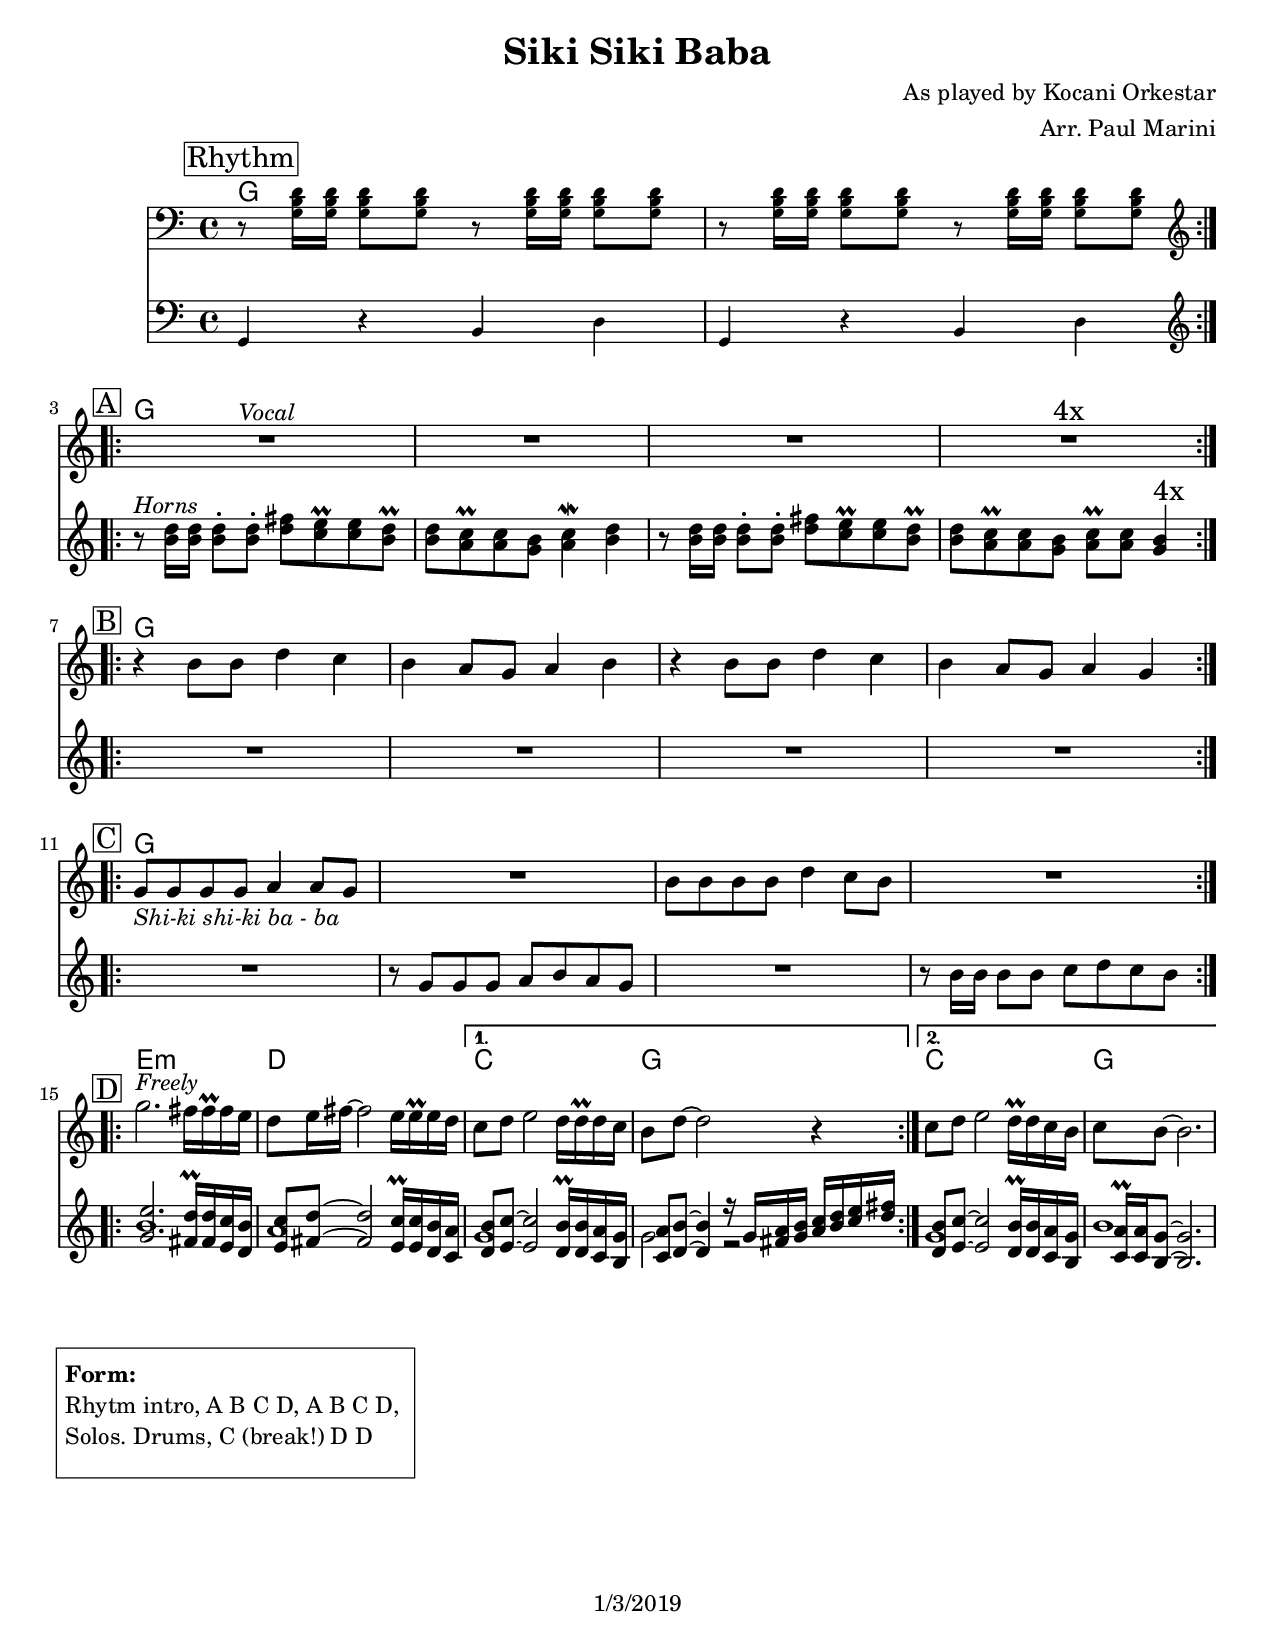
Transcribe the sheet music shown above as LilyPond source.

\version "2.18.2"

\header {
	title = "Siki Siki Baba"
	composer = "As played by Kocani Orkestar"
	arranger = "Arr. Paul Marini"
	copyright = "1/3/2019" %date of latest edits
}
\paper {
  #(set-paper-size "letter")
  }


slash = {
	\override NoteHead #'style = #'slash
	\override Stem #'transparent = ##t
}

noslash = {
	\revert NoteHead #'style
	\revert Stem #'transparent
}

the_form = %Form
	\markup { \box \column {
	\line { " " }
	\line { \bold " Form: " }
	\line { " Rhytm intro, A B C D, A B C D,  " }
	\line { " Solos. Drums, C (break!) D D " }
	\line { " " }
	}}

test = { \relative c' { \tempo 4 = 80 \set Score.markFormatter = #format-mark-box-letters
	\repeat volta 2 {
	}
}
}

%{ ornament conventions, a/o 10/2017
%	\prall		regular up ornament, metric
%	\lineprall	quick, nonmetric up ornament	(was \mordent)
%	\mordent		regular down ornament, nonmetric	(was \upbow)
%	\prallprall	consecutive up ornaments, metric
% \trill		trill
%	\turn		turn of some sort
%}

vocal = { \relative c' { \set Score.markFormatter = #format-mark-box-letters

	\clef bass \tiny
	\mark \markup { \box "Rhythm" }
	\repeat volta 2 {
		r8 <g b d>16 <g b d> <g b d>8 <g b d> r8 <g b d>16 <g b d> <g b d>8 <g b d> |
		r8 <g b d>16 <g b d> <g b d>8 <g b d> r8 <g b d>16 <g b d> <g b d>8 <g b d> |
	}
	\break

	\clef treble \normalsize
	\mark \markup { \box "A" }
	\repeat volta 4 {
		R1^\markup {\italic "Vocal"} | R1 | R1 | R1^\markup {\huge "4x"} |
	}
	\break

	\mark \markup { \box "B" }
	\repeat volta 2 {
		r4 b'8 b d4 c | b a8 g a4 b | 
		r4 b8 b d4 c | b a8 g a4 g | 
	}
	\break

	\mark \markup { \box "C" }
	\repeat volta 2 {
		g8_\markup { \italic "Shi-ki shi-ki ba - ba" } g g g a4 a8 g | R1 |
		b8 b b b d4 c8 b | R1 |
	}
	\break

	\mark \markup { \box "D" }
	\repeat volta 2 {
		g'2.^\markup {\italic "Freely"} fis16 fis\prall fis e |
		d8 e16 fis~ fis2 e16 e\prall e d |
	}
	\alternative {
		{ c8 d e2 d16 d\prall d c | b8 d~ d2 r4 | }
		{ c8 d e2 d16\prall d c b | c8 b~ b2. | }
	}

}
}

melody = { \relative c' { \set Score.markFormatter = #format-mark-box-letters

	\clef bass \tiny
	\mark \markup { \box "Rhythm" }
	\repeat volta 2 {
		g,4 r b d |
		g,4 r b d |
	}
	\break

	\clef treble \normalsize
	\mark \markup { \box "A" }
	\repeat volta 4 {
		r8^\markup {\italic "Horns"} <b'' d>16 <b d>  <b d>8-. <b d>-. <d fis> <c e>\prall <c e> <b d>\prall | 
		<b d> <a c>\prall <a c> <g b> <a c>4\mordent <b d> |
		r8 <b d>16 <b d>  <b d>8-. <b d>-. <d fis> <c e>\prall <c e> <b d>\prall | 
		<b d> <a c>\prall <a c> <g b> <a c>\prall <a c> <g b>4^\markup {\huge "4x"} |
	}
	\break

	\mark \markup { \box "B" }
	\repeat volta 2 {
		R1*4 |
	}
	\break

	\mark \markup { \box "C" }
	\repeat volta 2 {
		R1 | r8 g g g  a b a g | R1 | r8 b16 b b8 b c d c b |
	}
	\break

	\mark \markup { \box "D" }
	<<
		{
		\repeat volta 2 {
			<g e'>2. <fis d'>16\prall <fis d'> <e c'> <d b'> |
			<e c'>8 <fis d'>~ <fis d'>2 <e c'>16\prall <e c'> <d b'> <c a'> |
		}
		\alternative {
			{ <d b'>8 <e c'>~ <e c'>2 <d b'>16\prall <d b'> <c a'> <b g'> | 
				<c a'>8 <d b'>~ <d b'>4 r16 g <fis a> <g b> <a c> <b d> <c e> <d fis> | } 
			{ <d, b'>8 <e c'>~ <e c'>2 <d b'>16\prall <d b'> <c a'> <b g'> | 
				<c a'>16\prall <c a'> <b g'>8~ <b g'>2. | } 
		}
		}
	\\
		{
		\repeat volta 2 {
			b'1 | a |
		}
		\alternative {
			{ g1 | g2 r | }
			{ g1 | b | }
		}
		}
	>>

}
}

%{
midbrass = { \relative c { \set Score.markFormatter = #format-mark-box-letters

	\mark \markup { \box "A" }
	\repeat volta 4 {
		r8 <g b d>16 <g b d> <g b d>8 <g b d> r8 <g b d>16 <g b d> <g b d>8 <g b d> |
	}

}
}

bass = { \relative c { \set Score.markFormatter = #format-mark-box-letters

	\mark \markup { \box "A" }
	\repeat volta 4 {
		g,4 r b d |
	}

}
}
%}

changes = { \chordmode {

% Rhythm
g1 | g |


% A
g1 | g | g | g |

% B
g1 | g | g | g |

% C
g1 | g | g | g |

% D
e1:min | d | c | g | 
	c | g |

}
}


\book {
	\score {
	  <<
	    \new ChordNames {
		\set chordChanges = ##t
		\changes
	    }
	    \new Staff { %\clef treble
		\vocal
	    }
	    \new Staff { %\clef bass
		\melody
	    }
	  >>
	}
	\the_form
}
%{
\book {
	\bookOutputSuffix "midbrass"
	\score {
	  <<
	    \new ChordNames {
		\set chordChanges = ##t
		\changes
	    }
	    \new Staff { \clef bass
		\midbrass
	    }
	  >>
	}
	\the_form
}
%}
%{
\book {
	\score {
	  <<
		\new Staff {
		  \set Staff.midiInstrument = #"trumpet" \unfoldRepeats
			\melody
		}
		\new Staff {
		  \set Staff.midiInstrument = #"trumpet" \unfoldRepeats
			\midbrass
		}
	  >>
		\midi { }
	}
}
\book {
	\score {
	  <<
		\new Staff {
		  \set Staff.midiInstrument = #"trumpet" \unfoldRepeats
			\test
		}
	  >>
		\midi { }
	}
}
%}
